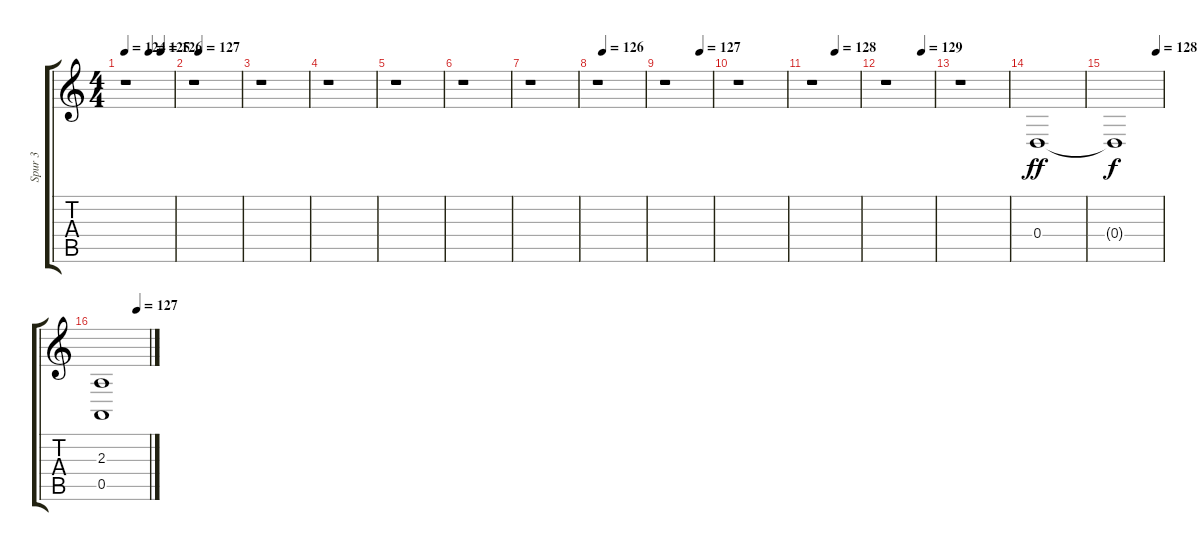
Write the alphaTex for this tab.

\track ("Spur 3" "Spur 3") {instrument stringensemble2}
\staff {score tabs}
\tuning (E4 B3 G3 D3 A2 E2) {hide}
\ts (4 4)
\tempo 124
\tempo (125 0.5)
\tempo (126 0.75)
\clef g2
\ks c
r.1{dy ff} |
\tempo (127 0.125)
r.1 |
r.1 |
r.1 |
r.1 |
r.1 |
r.1 |
\tempo (126 0.125)
r.1 |
\tempo (127 0.75)
r.1 |
r.1 |
\tempo (128 0.5)
r.1 |
\tempo (129 0.75)
r.1 |
r.1 |
0.4.1{volume 16} |
\tempo (128 0.875)
0.4{t}.1{dy f} |
\tempo (127 0.75)
(2.3 0.5).1{volume 12}
